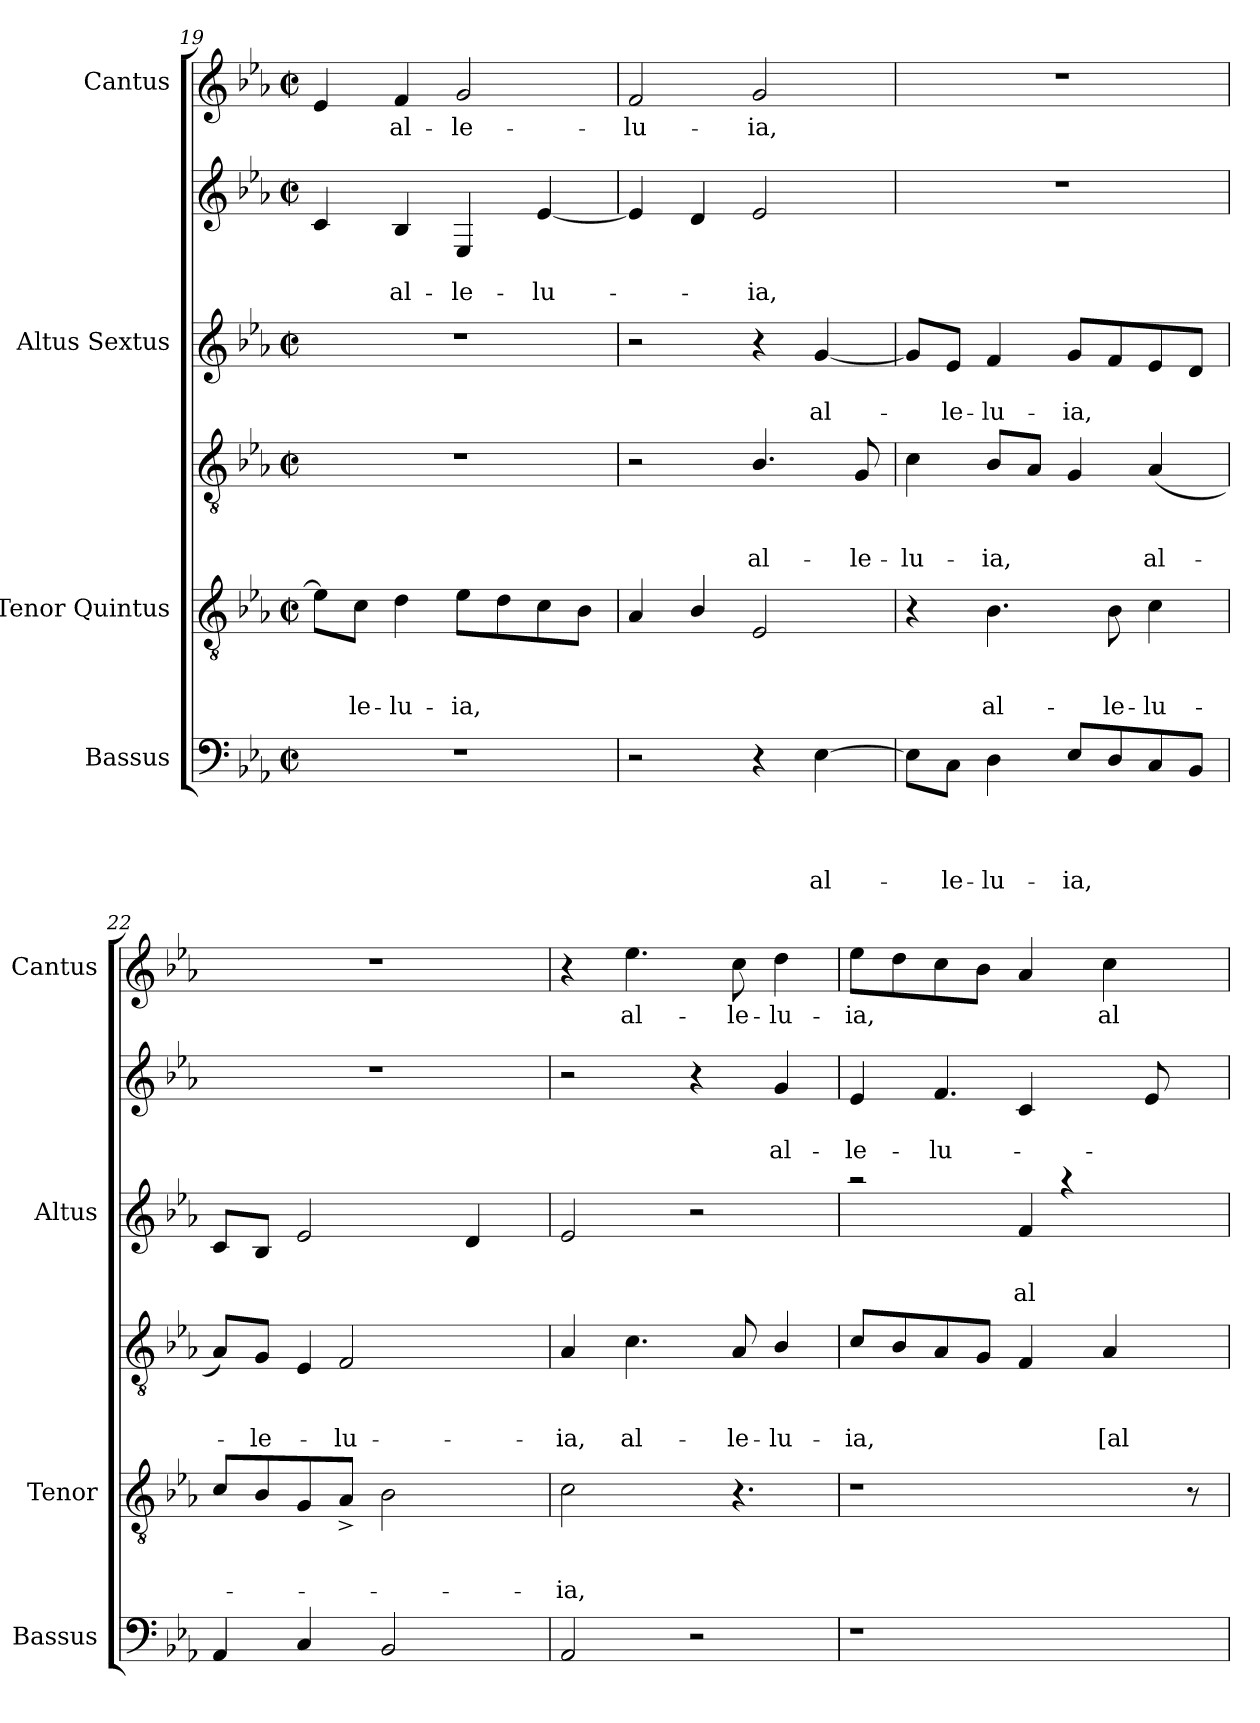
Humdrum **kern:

**kern	**text	**text	**text	**text	**kern	**text	**text	**text	**kern	**text	**text	**text	**kern	**text	**text	**kern	**text	**text	**kern	**text
*part4	*part4	*part4	*part4	*part4	*part3	*part3	*part3	*part3	*part3	*part3	*part3	*part3	*part2	*part2	*part2	*part2	*part2	*part2	*part1	*part1
*staff6	*staff6	*staff6	*staff6	*staff6	*staff5	*staff5	*staff5	*staff5	*staff4	*staff4	*staff4	*staff4	*staff3	*staff3	*staff3	*staff2	*staff2	*staff2	*staff1	*staff1
*I"Bassus	*	*	*	*	*I"Tenor Quintus	*	*	*	*	*	*	*	*I"Altus Sextus	*	*	*	*	*	*I"Cantus	*
*I'Bassus	*	*	*	*	*I'Tenor	*	*	*	*	*	*	*	*I'Altus	*	*	*	*	*	*I'Cantus	*
*clefF4	*	*	*	*	*clefGv2	*	*	*	*clefGv2	*	*	*	*clefG2	*	*	*clefG2	*	*	*clefG2	*
*k[b-e-a-]	*	*	*	*	*k[b-e-a-]	*	*	*	*k[b-e-a-]	*	*	*	*k[b-e-a-]	*	*	*k[b-e-a-]	*	*	*k[b-e-a-]	*
*E-:	*	*	*	*	*E-:	*	*	*	*E-:	*	*	*	*E-:	*	*	*E-:	*	*	*E-:	*
*M2/2	*	*	*	*	*M2/2	*	*	*	*M2/2	*	*	*	*M2/2	*	*	*M2/2	*	*	*M2/2	*
*met(c|)	*	*	*	*	*met(c|)	*	*	*	*met(c|)	*	*	*	*met(c|)	*	*	*met(c|)	*	*	*met(c|)	*
=19	=19	=19	=19	=19	=19	=19	=19	=19	=19	=19	=19	=19	=19	=19	=19	=19	=19	=19	=19	=19
1r	.	.	.	.	8e-\L]	.	.	.	1r	.	.	.	1r	.	.	4c/	.	.	4e-/	.
!	!	!	!	!	!	!	!	!LO:LY:b	!	!	!	!	!	!	!	!	!	!	!	!
.	.	.	.	.	8c\J	.	.	-le-	.	.	.	.	.	.	.	.	.	.	.	.
!	!	!	!	!	!	!	!	!LO:LY:b	!	!	!	!	!	!	!	!	!	!LO:LY:b	!	!LO:LY:b
.	.	.	.	.	4d\	.	.	-lu-	.	.	.	.	.	.	.	4B-/	.	al-	4f/	al-
!	!	!	!	!	!	!	!	!LO:LY:b	!	!	!	!	!	!	!	!	!	!LO:LY:b	!	!LO:LY:b
.	.	.	.	.	8e-\L	.	.	-ia,	.	.	.	.	.	.	.	4E-/	.	-le-	2g/	-le-
.	.	.	.	.	8d\	.	.	.	.	.	.	.	.	.	.	.	.	.	.	.
!	!	!	!	!	!	!	!	!	!	!	!	!	!	!	!	!	!	!LO:LY:b	!	!
.	.	.	.	.	8c\	.	.	.	.	.	.	.	.	.	.	[<4e-/	.	-lu-	.	.
.	.	.	.	.	8B-\J	.	.	.	.	.	.	.	.	.	.	.	.	.	.	.
=20	=20	=20	=20	=20	=20	=20	=20	=20	=20	=20	=20	=20	=20	=20	=20	=20	=20	=20	=20	=20
!	!	!	!	!	!	!	!	!	!	!	!	!	!	!	!	!	!	!	!	!LO:LY:b
2r	.	.	.	.	4A-/	.	.	.	2r	.	.	.	2r	.	.	4e-/]	.	.	2f/	-lu-
.	.	.	.	.	4B-/	.	.	.	.	.	.	.	.	.	.	4d/	.	.	.	.
!	!	!	!	!	!	!	!	!	!	!	!	!LO:LY:b	!	!	!	!	!	!LO:LY:b	!	!LO:LY:b
4r	.	.	.	.	2E-/	.	.	.	4.B-/	.	.	al-	4r	.	.	2e-/	.	-ia,	2g/	-ia,
!	!	!	!	!LO:LY:b	!	!	!	!	!	!	!	!	!	!	!LO:LY:b	!	!	!	!	!
[>4E-\	.	.	.	al-	.	.	.	.	.	.	.	.	[<4g/	.	al-	.	.	.	.	.
!	!	!	!	!	!	!	!	!	!	!	!	!LO:LY:b	!	!	!	!	!	!	!	!
.	.	.	.	.	.	.	.	.	8G/	.	.	-le-	.	.	.	.	.	.	.	.
=21	=21	=21	=21	=21	=21	=21	=21	=21	=21	=21	=21	=21	=21	=21	=21	=21	=21	=21	=21	=21
!	!	!	!	!	!	!	!	!	!	!	!	!LO:LY:b	!	!	!	!	!	!	!	!
8E-\L]	.	.	.	.	4r	.	.	.	4c\	.	.	-lu-	8g/L]	.	.	1r	.	.	1r	.
!	!	!	!	!LO:LY:b	!	!	!	!	!	!	!	!	!	!	!LO:LY:b	!	!	!	!	!
8C\J	.	.	.	-le-	.	.	.	.	.	.	.	.	8e-/J	.	-le-	.	.	.	.	.
!	!	!	!	!LO:LY:b	!	!	!	!LO:LY:b	!	!	!	!LO:LY:b	!	!	!LO:LY:b	!	!	!	!	!
4D\	.	.	.	-lu-	4.B-\	.	.	-al-	8B-/L	.	.	-ia,	4f/	.	-lu-	.	.	.	.	.
.	.	.	.	.	.	.	.	.	8A-/J	.	.	.	.	.	.	.	.	.	.	.
!	!	!	!	!LO:LY:b	!	!	!	!	!	!	!	!	!	!	!LO:LY:b	!	!	!	!	!
8E-/L	.	.	.	-ia,	.	.	.	.	4G/	.	.	.	8g/L	.	-ia,	.	.	.	.	.
!	!	!	!	!	!	!	!	!LO:LY:b	!	!	!	!	!	!	!	!	!	!	!	!
8D/	.	.	.	.	8B-\	.	.	-le-	.	.	.	.	8f/	.	.	.	.	.	.	.
!	!	!	!	!	!	!	!	!LO:LY:b	!	!	!	!LO:LY:b	!	!	!	!	!	!	!	!
8C/	.	.	.	.	4c\	.	.	-lu-	(<4A-/	.	.	al-	8e-/	.	.	.	.	.	.	.
8BB-/J	.	.	.	.	.	.	.	.	.	.	.	.	8d/J	.	.	.	.	.	.	.
!!LO:LB:g=z
=22	=22	=22	=22	=22	=22	=22	=22	=22	=22	=22	=22	=22	=22	=22	=22	=22	=22	=22	=22	=22
*	*	*	*	*	*	*	*	*	*^	*	*	*	*	*	*	*	*	*	*	*
4AA-/	.	.	.	.	8c/L	.	.	.	8A-/L)	4.ryy	.	.	.	8c/L	.	.	1r	.	.	1r	.
!	!	!	!	!	!	!	!	!	!	!	!	!	!LO:LY:b	!	!	!	!	!	!	!	!
.	.	.	.	.	8B-/	.	.	.	8G/J	.	.	.	-le-	8B-/J	.	.	.	.	.	.	.
4C/	.	.	.	.	8G/	.	.	.	4E-/	.	.	.	.	2e-/	.	.	.	.	.	.	.
!	!	!	!	!	!	!	!	!	!	!	!	!	!LO:LY:b	!	!	!	!	!	!	!	!
.	.	.	.	.	8A-^</J	.	.	.	.	2F/	.	.	-lu-	.	.	.	.	.	.	.	.
2BB-/	.	.	.	.	2B-\	.	.	.	8ryy	.	.	.	.	.	.	.	.	.	.	.	.
.	.	.	.	.	.	.	.	.	4.ryy	.	.	.	.	.	.	.	.	.	.	.	.
.	.	.	.	.	.	.	.	.	.	.	.	.	.	4d/	.	.	.	.	.	.	.
.	.	.	.	.	.	.	.	.	.	8ryy	.	.	.	.	.	.	.	.	.	.	.
=23	=23	=23	=23	=23	=23	=23	=23	=23	=23	=23	=23	=23	=23	=23	=23	=23	=23	=23	=23	=23	=23
!	!	!	!	!	!	!	!	!LO:LY:b	!	!	!	!	!LO:LY:b	!	!	!	!	!	!	!	!
*	*	*	*	*	*	*	*	*	*v	*v	*	*	*	*	*	*	*	*	*	*	*
2AA-/	.	.	.	.	2c\	.	.	-ia,	4A-/	.	.	-ia,	2e-/	.	.	2r	.	.	4r	.
!	!	!	!	!	!	!	!	!	!	!	!	!LO:LY:b	!	!	!	!	!	!	!	!LO:LY:b
.	.	.	.	.	.	.	.	.	4.c\	.	.	al-	.	.	.	.	.	.	4.ee-\	al-
2r	.	.	.	.	8ryy	.	.	.	.	.	.	.	2r	.	.	4r	.	.	.	.
!	!	!	!	!	!	!	!	!	!	!	!	!LO:LY:b	!	!	!	!	!	!	!	!LO:LY:b
.	.	.	.	.	4.r	.	.	.	8A-/	.	.	-le-	.	.	.	.	.	.	8cc\	-le-
!	!	!	!	!	!	!	!	!	!	!	!	!LO:LY:b	!	!	!	!	!	!LO:LY:b	!	!LO:LY:b
.	.	.	.	.	.	.	.	.	4B-/	.	.	-lu-	.	.	.	4g/	.	al-	4dd\	-lu-
=24	=24	=24	=24	=24	=24	=24	=24	=24	=24	=24	=24	=24	=24	=24	=24	=24	=24	=24	=24	=24
!	!	!	!	!	!	!	!	!	!	!	!	!LO:LY:b	!	!	!	!	!	!LO:LY:b	!	!LO:LY:b
*	*	*	*	*	*	*	*	*	*	*	*	*	*^	*	*	*^	*	*	*	*
1r	.	.	.	.	1r	.	.	.	8c/L	.	.	ia,	2raa	2ryy	.	.	4e-/	2ryy	.	-le-	8ee-\L	-ia,
.	.	.	.	.	.	.	.	.	8B-/	.	.	.	.	.	.	.	.	.	.	.	8dd\	.
!	!	!	!	!	!	!	!	!	!	!	!	!	!	!	!	!	!	!	!	!LO:LY:b	!	!
.	.	.	.	.	.	.	.	.	8A-/	.	.	.	.	.	.	.	4.f/	.	.	-lu-	8cc\	.
.	.	.	.	.	.	.	.	.	8G/J	.	.	.	.	.	.	.	.	.	.	.	8b-\J	.
!	!	!	!	!	!	!	!	!	!	!	!	!	!	!	!	!LO:LY:b	!	!	!	!	!	!
.	.	.	.	.	.	.	.	.	4F/	.	.	.	8ryy	4f/	.	-al-	.	4c/	.	.	4a-/	.
.	.	.	.	.	.	.	.	.	.	.	.	.	4raa	.	.	.	4ryy	.	.	.	.	.
!	!	!	!	!	!	!	!	!	!	!	!	!LO:LY:b	!	!	!	!	!	!	!	!	!	!LO:LY:b
.	.	.	.	.	.	.	.	.	4A-/	.	.	[al-	.	4ryy	.	.	.	8ryy	.	.	4cc\	al-
.	.	.	.	.	.	.	.	.	.	.	.	.	4ryy	.	.	.	8e-/	4ryy	.	.	.	.
8ryy	.	.	.	.	8r	.	.	.	8ryy	.	.	.	.	8ryy	.	.	8ryy	.	.	.	8ryy	.
*	*	*	*	*	*	*	*	*	*	*	*	*	*v	*v	*	*	*	*	*	*	*	*
*	*	*	*	*	*	*	*	*	*	*	*	*	*	*	*	*v	*v	*	*	*	*
=	=	=	=	=	=	=	=	=	=	=	=	=	=	=	=	=	=	=	=	=
*-	*-	*-	*-	*-	*-	*-	*-	*-	*-	*-	*-	*-	*-	*-	*-	*-	*-	*-	*-	*-
